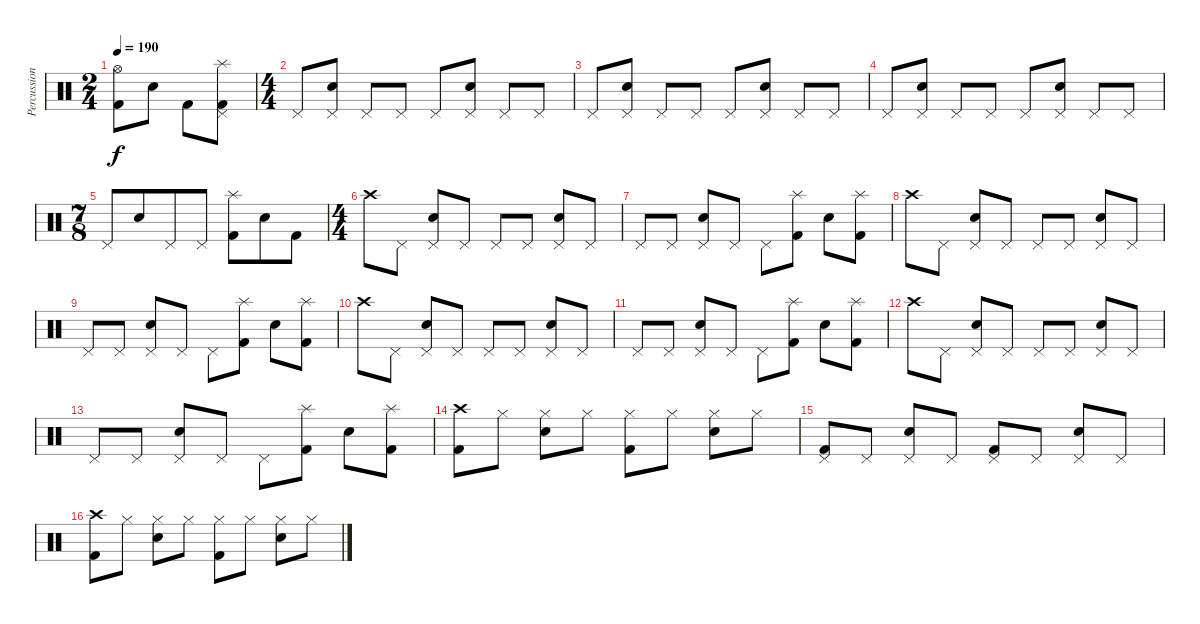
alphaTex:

\track ("Percussion" "Percussion") {instrument percussion}
\staff {score}
\articulation defaults
\ts (2 4)
\tempo 190
\clef neutral
\ks c
("Kick (hit) 2" "Hi-Hat (open)").8{dy f} "Electric Snare (hit)".8 "Kick (hit) 2".8 ("Kick (hit) 2" "Pedal Hi-Hat (hit)" "Splash (hit)").8 |
\ts (4 4)
"Pedal Hi-Hat (hit)".8 ("Pedal Hi-Hat (hit)" "Electric Snare (hit)").8 "Pedal Hi-Hat (hit)".8 "Pedal Hi-Hat (hit)".8 "Pedal Hi-Hat (hit)".8 ("Pedal Hi-Hat (hit)" "Electric Snare (hit)").8 "Pedal Hi-Hat (hit)".8 "Pedal Hi-Hat (hit)".8 |
"Pedal Hi-Hat (hit)".8 ("Pedal Hi-Hat (hit)" "Electric Snare (hit)").8 "Pedal Hi-Hat (hit)".8 "Pedal Hi-Hat (hit)".8 "Pedal Hi-Hat (hit)".8 ("Pedal Hi-Hat (hit)" "Electric Snare (hit)").8 "Pedal Hi-Hat (hit)".8 "Pedal Hi-Hat (hit)".8 |
"Pedal Hi-Hat (hit)".8 ("Pedal Hi-Hat (hit)" "Electric Snare (hit)").8 "Pedal Hi-Hat (hit)".8 "Pedal Hi-Hat (hit)".8 "Pedal Hi-Hat (hit)".8 ("Pedal Hi-Hat (hit)" "Electric Snare (hit)").8 "Pedal Hi-Hat (hit)".8 "Pedal Hi-Hat (hit)".8 |
\ts (7 8)
"Pedal Hi-Hat (hit)".8 "Electric Snare (hit)".8 "Pedal Hi-Hat (hit)".8 "Pedal Hi-Hat (hit)".8 ("Kick (hit) 2" "Splash (hit)").8 "Electric Snare (hit)".8 "Kick (hit) 2".8 |
\ts (4 4)
"Crash high (hit)".8 "Pedal Hi-Hat (hit)".8 ("Pedal Hi-Hat (hit)" "Electric Snare (hit)").8 "Pedal Hi-Hat (hit)".8 "Pedal Hi-Hat (hit)".8 "Pedal Hi-Hat (hit)".8 ("Pedal Hi-Hat (hit)" "Electric Snare (hit)").8 "Pedal Hi-Hat (hit)".8 |
"Pedal Hi-Hat (hit)".8 "Pedal Hi-Hat (hit)".8 ("Pedal Hi-Hat (hit)" "Electric Snare (hit)").8 "Pedal Hi-Hat (hit)".8 "Pedal Hi-Hat (hit)".8 ("Kick (hit) 2" "Splash (hit)").8 "Electric Snare (hit)".8 ("Kick (hit) 2" "Splash (hit)").8 |
"Crash high (hit)".8 "Pedal Hi-Hat (hit)".8 ("Pedal Hi-Hat (hit)" "Electric Snare (hit)").8 "Pedal Hi-Hat (hit)".8 "Pedal Hi-Hat (hit)".8 "Pedal Hi-Hat (hit)".8 ("Pedal Hi-Hat (hit)" "Electric Snare (hit)").8 "Pedal Hi-Hat (hit)".8 |
"Pedal Hi-Hat (hit)".8 "Pedal Hi-Hat (hit)".8 ("Pedal Hi-Hat (hit)" "Electric Snare (hit)").8 "Pedal Hi-Hat (hit)".8 "Pedal Hi-Hat (hit)".8 ("Kick (hit) 2" "Splash (hit)").8 "Electric Snare (hit)".8 ("Kick (hit) 2" "Splash (hit)").8 |
"Crash high (hit)".8 "Pedal Hi-Hat (hit)".8 ("Pedal Hi-Hat (hit)" "Electric Snare (hit)").8 "Pedal Hi-Hat (hit)".8 "Pedal Hi-Hat (hit)".8 "Pedal Hi-Hat (hit)".8 ("Pedal Hi-Hat (hit)" "Electric Snare (hit)").8 "Pedal Hi-Hat (hit)".8 |
"Pedal Hi-Hat (hit)".8 "Pedal Hi-Hat (hit)".8 ("Pedal Hi-Hat (hit)" "Electric Snare (hit)").8 "Pedal Hi-Hat (hit)".8 "Pedal Hi-Hat (hit)".8 ("Kick (hit) 2" "Splash (hit)").8 "Electric Snare (hit)".8 ("Kick (hit) 2" "Splash (hit)").8 |
"Crash high (hit)".8 "Pedal Hi-Hat (hit)".8 ("Pedal Hi-Hat (hit)" "Electric Snare (hit)").8 "Pedal Hi-Hat (hit)".8 "Pedal Hi-Hat (hit)".8 "Pedal Hi-Hat (hit)".8 ("Pedal Hi-Hat (hit)" "Electric Snare (hit)").8 "Pedal Hi-Hat (hit)".8 |
"Pedal Hi-Hat (hit)".8 "Pedal Hi-Hat (hit)".8 ("Pedal Hi-Hat (hit)" "Electric Snare (hit)").8 "Pedal Hi-Hat (hit)".8 "Pedal Hi-Hat (hit)".8 ("Kick (hit) 2" "Splash (hit)").8 "Electric Snare (hit)".8 ("Kick (hit) 2" "Splash (hit)").8 |
("Crash high (hit)" "Kick (hit) 2").8 "Hi-Hat (closed)".8 ("Hi-Hat (closed)" "Electric Snare (hit)").8 "Hi-Hat (closed)".8 ("Hi-Hat (closed)" "Kick (hit) 2").8 "Hi-Hat (closed)".8 ("Hi-Hat (closed)" "Electric Snare (hit)").8 "Hi-Hat (closed)".8 |
("Pedal Hi-Hat (hit)" "Kick (hit) 2").8 "Pedal Hi-Hat (hit)".8 ("Pedal Hi-Hat (hit)" "Electric Snare (hit)").8 "Pedal Hi-Hat (hit)".8 ("Pedal Hi-Hat (hit)" "Kick (hit) 2").8 "Pedal Hi-Hat (hit)".8 ("Electric Snare (hit)" "Pedal Hi-Hat (hit)").8 "Pedal Hi-Hat (hit)".8 |
("Crash high (hit)" "Kick (hit) 2").8 "Hi-Hat (closed)".8 ("Hi-Hat (closed)" "Electric Snare (hit)").8 "Hi-Hat (closed)".8 ("Hi-Hat (closed)" "Kick (hit) 2").8 "Hi-Hat (closed)".8 ("Hi-Hat (closed)" "Electric Snare (hit)").8 "Hi-Hat (closed)".8
